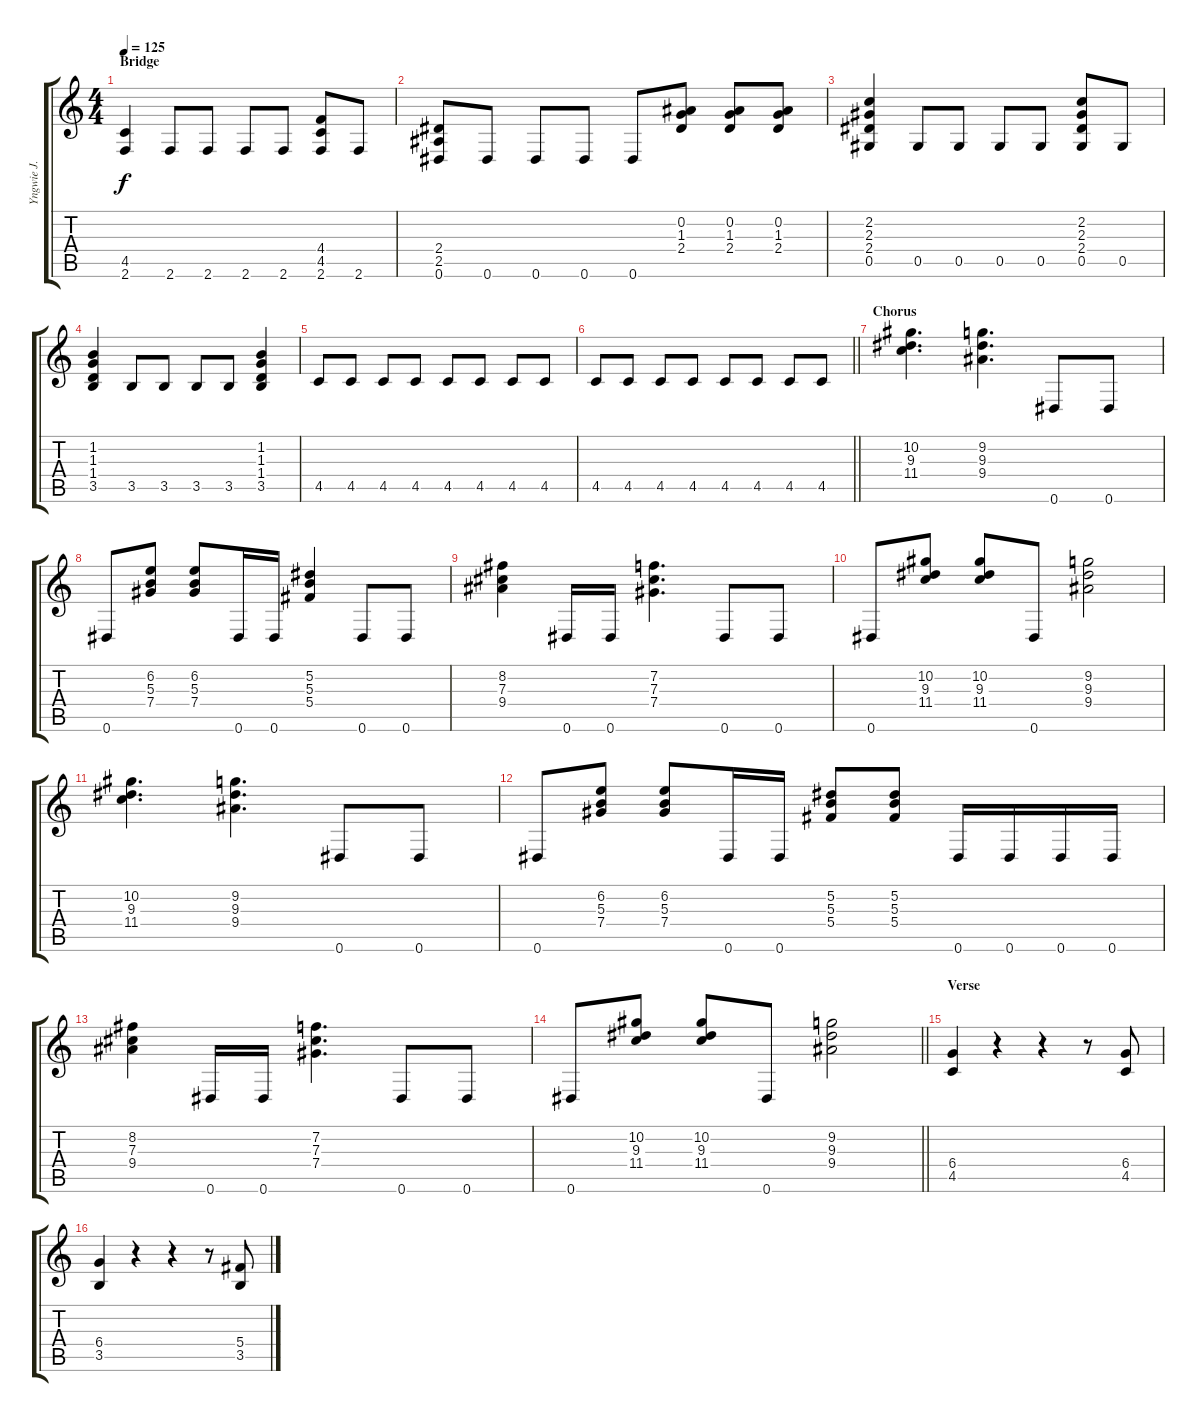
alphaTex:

\track ("Yngwie J. Malmsteen" "Yngwie J. ") {instrument overdrivenguitar}
\staff {score tabs}
\tuning (Eb4 Bb3 Gb3 Db3 Ab2 Eb2) {hide}
\ts (4 4)
\section ("" "Bridge")
\tempo 125
\clef g2
\ks c
(4.5 2.6).4{dy f} 2.6.8 2.6.8 2.6.8 2.6.8 (4.4 4.5 2.6).8 2.6.8 |
(2.4 2.5 0.6).8 0.6.8 0.6.8 0.6.8 0.6.8 (0.2 1.3 2.4).8 (0.2 1.3 2.4).8 (0.2 1.3 2.4).8 |
(2.2 2.3 2.4 0.5).4 0.5.8 0.5.8 0.5.8 0.5.8 (2.2 2.3 2.4 0.5).8 0.5.8 |
(1.2 1.3 1.4 3.5).4 3.5.8 3.5.8 3.5.8 3.5.8 (1.2 1.3 1.4 3.5).4 |
4.5.8 4.5.8 4.5.8 4.5.8 4.5.8 4.5.8 4.5.8 4.5.8 |
\barLineRight lightlight
4.5.8 4.5.8 4.5.8 4.5.8 4.5.8 4.5.8 4.5.8 4.5.8 |
\section ("" "Chorus")
(10.2 9.3 11.4).4{d} (9.2 9.3 9.4).4{d} 0.6.8 0.6.8 |
0.6.8 (6.2 5.3 7.4).8 (6.2 5.3 7.4).8 0.6.16 0.6.16 (5.2 5.3 5.4).4 0.6.8 0.6.8 |
(8.2 7.3 9.4).4 0.6.16 0.6.16 (7.2 7.3 7.4).4{d} 0.6.8 0.6.8 |
0.6.8 (10.2 9.3 11.4).8 (10.2 9.3 11.4).8 0.6.8 (9.2 9.3 9.4).2 |
(10.2 9.3 11.4).4{d} (9.2 9.3 9.4).4{d} 0.6.8 0.6.8 |
0.6.8 (6.2 5.3 7.4).8 (6.2 5.3 7.4).8 0.6.16 0.6.16 (5.2 5.3 5.4).8 (5.2 5.3 5.4).8 0.6.16 0.6.16 0.6.16 0.6.16 |
(8.2 7.3 9.4).4 0.6.16 0.6.16 (7.2 7.3 7.4).4{d} 0.6.8 0.6.8 |
\barLineRight lightlight
0.6.8 (10.2 9.3 11.4).8 (10.2 9.3 11.4).8 0.6.8 (9.2 9.3 9.4).2 |
\section ("" "Verse")
(6.4 4.5).4 r.4 r.4 r.8 (6.4 4.5).8 |
(6.4 3.5).4 r.4 r.4 r.8 (5.4 3.5).8
